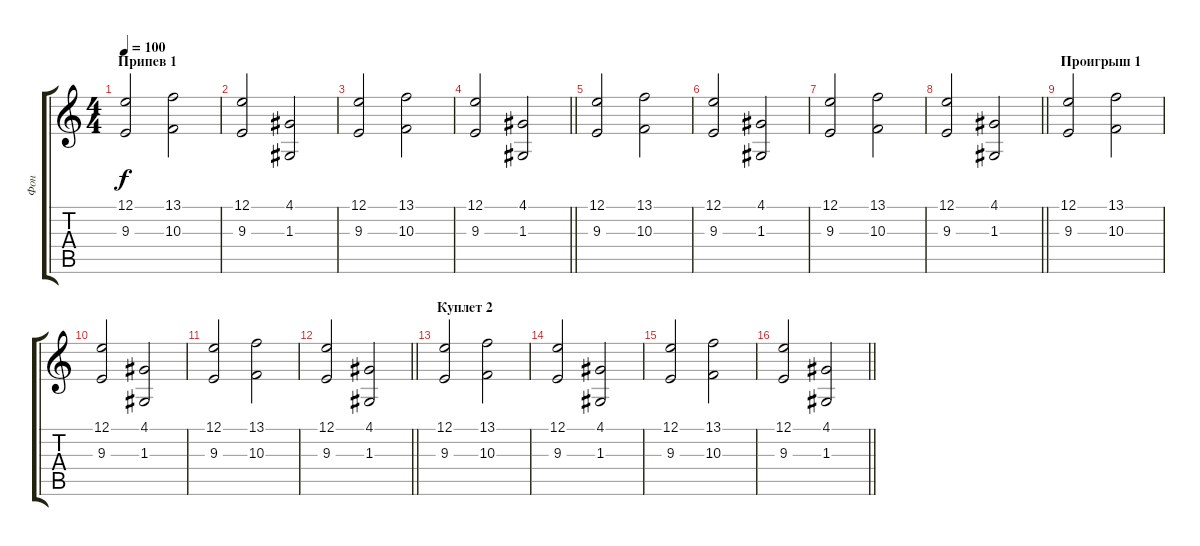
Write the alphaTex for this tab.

\track ("Фон" "Фон") {instrument piccolo}
\staff {score tabs}
\tuning (E4 B3 G3 D3 A2 E2) {hide}
\ts (4 4)
\section ("" "Припев 1")
\tempo 100
\clef g2
\ks c
(12.1 9.3).2{dy f} (13.1 10.3).2 |
(12.1 9.3).2 (4.1 1.3).2 |
(12.1 9.3).2 (13.1 10.3).2 |
\barLineRight lightlight
(12.1 9.3).2 (4.1 1.3).2 |
(12.1 9.3).2 (13.1 10.3).2 |
(12.1 9.3).2 (4.1 1.3).2 |
(12.1 9.3).2 (13.1 10.3).2 |
\barLineRight lightlight
(12.1 9.3).2 (4.1 1.3).2 |
\section ("" "Проигрыш 1")
(12.1 9.3).2 (13.1 10.3).2 |
(12.1 9.3).2 (4.1 1.3).2 |
(12.1 9.3).2 (13.1 10.3).2 |
\barLineRight lightlight
(12.1 9.3).2 (4.1 1.3).2 |
\section ("" "Куплет 2")
(12.1 9.3).2 (13.1 10.3).2 |
(12.1 9.3).2 (4.1 1.3).2 |
(12.1 9.3).2 (13.1 10.3).2 |
\barLineRight lightlight
(12.1 9.3).2 (4.1 1.3).2
